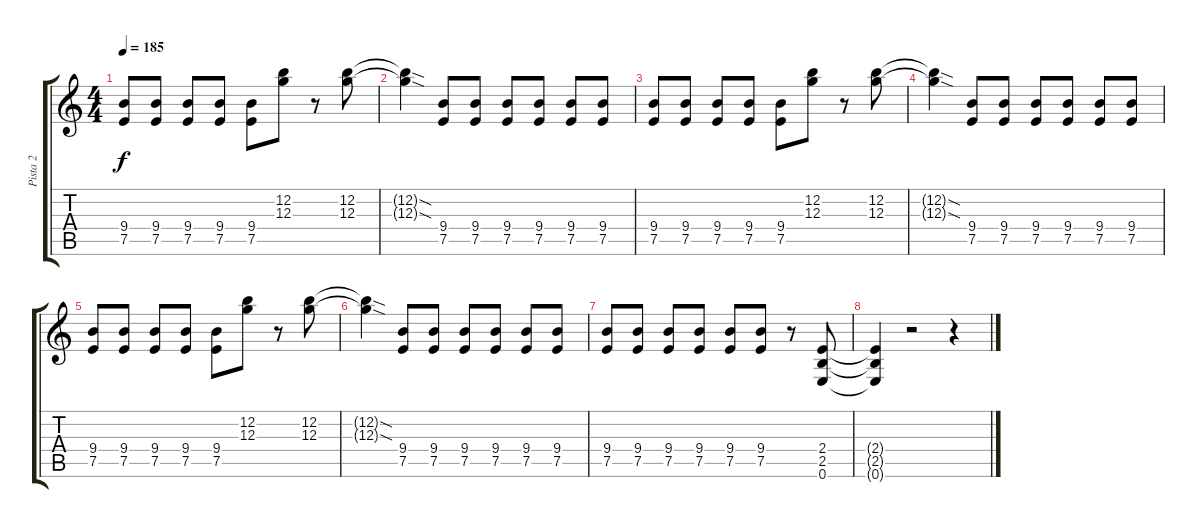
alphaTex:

\track ("Pista 2" "Pista 2") {instrument overdrivenguitar}
\staff {score tabs}
\tuning (E4 B3 G3 D3 A2 E2) {hide}
\ts (4 4)
\tempo 185
\clef g2
\ks c
(9.4 7.5).8{dy f} (9.4 7.5).8 (9.4 7.5).8 (9.4 7.5).8 (9.4 7.5).8 (12.2 12.3).8 r.8 (12.2 12.3).8 |
(12.2{sod t} 12.3{sod t}).4 (9.4 7.5).8 (9.4 7.5).8 (9.4 7.5).8 (9.4 7.5).8 (9.4 7.5).8 (9.4 7.5).8 |
(9.4 7.5).8 (9.4 7.5).8 (9.4 7.5).8 (9.4 7.5).8 (9.4 7.5).8 (12.2 12.3).8 r.8 (12.2 12.3).8 |
(12.2{sod t} 12.3{sod t}).4 (9.4 7.5).8 (9.4 7.5).8 (9.4 7.5).8 (9.4 7.5).8 (9.4 7.5).8 (9.4 7.5).8 |
(9.4 7.5).8 (9.4 7.5).8 (9.4 7.5).8 (9.4 7.5).8 (9.4 7.5).8 (12.2 12.3).8 r.8 (12.2 12.3).8 |
(12.2{sod t} 12.3{sod t}).4 (9.4 7.5).8 (9.4 7.5).8 (9.4 7.5).8 (9.4 7.5).8 (9.4 7.5).8 (9.4 7.5).8 |
(9.4 7.5).8 (9.4 7.5).8 (9.4 7.5).8 (9.4 7.5).8 (9.4 7.5).8 (9.4 7.5).8 r.8 (2.4 2.5 0.6).8 |
(2.4{t} 2.5{t} 0.6{t}).4 r.2 r.4
